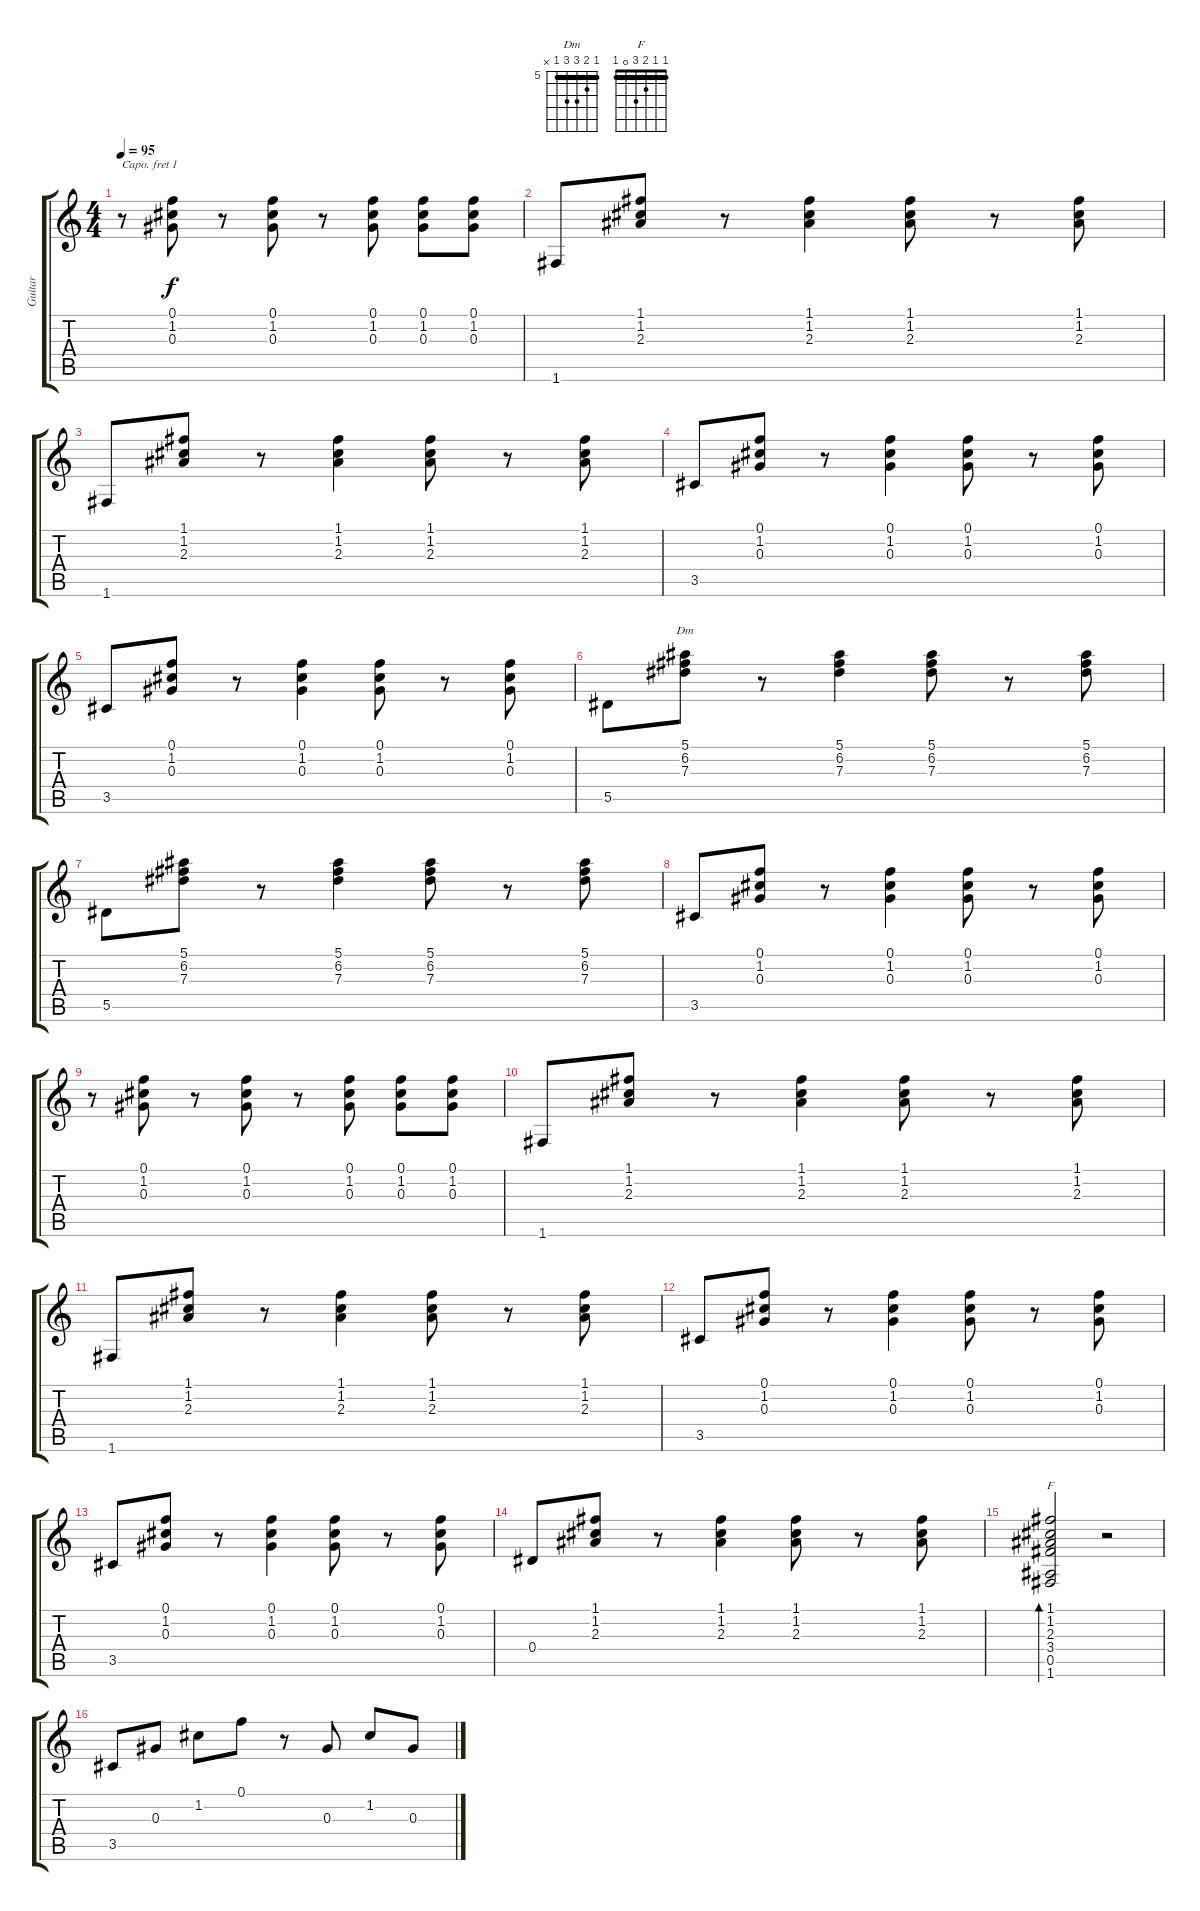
\track ("Guitar" "Guitar") {instrument acousticguitarnylon}
\staff {score tabs}
\capo 1
\tuning (E4 B3 G3 D3 A2 E2) {hide}
\chord ("Dm" 5 6 7 7 5 x) {firstfret 5 barre 5}
\chord ("F" 1 1 2 3 0 1) {barre 1}
\ts (4 4)
\tempo 95
\clef g2
\ks c
r.8{dy f} (0.1 1.2 0.3).8 r.8 (0.1 1.2 0.3).8 r.8 (0.1 1.2 0.3).8 (0.1 1.2 0.3).8 (0.1 1.2 0.3).8 |
1.6.8 (1.1 1.2 2.3).8 r.8 (1.1 1.2 2.3).4 (1.1 1.2 2.3).8 r.8 (1.1 1.2 2.3).8 |
1.6.8 (1.1 1.2 2.3).8 r.8 (1.1 1.2 2.3).4 (1.1 1.2 2.3).8 r.8 (1.1 1.2 2.3).8 |
3.5.8 (0.1 1.2 0.3).8 r.8 (0.1 1.2 0.3).4 (0.1 1.2 0.3).8 r.8 (0.1 1.2 0.3).8 |
3.5.8 (0.1 1.2 0.3).8 r.8 (0.1 1.2 0.3).4 (0.1 1.2 0.3).8 r.8 (0.1 1.2 0.3).8 |
5.5.8 (5.1 6.2 7.3).8{ch "Dm"} r.8 (5.1 6.2 7.3).4 (5.1 6.2 7.3).8 r.8 (5.1 6.2 7.3).8 |
5.5.8 (5.1 6.2 7.3).8 r.8 (5.1 6.2 7.3).4 (5.1 6.2 7.3).8 r.8 (5.1 6.2 7.3).8 |
3.5.8 (0.1 1.2 0.3).8 r.8 (0.1 1.2 0.3).4 (0.1 1.2 0.3).8 r.8 (0.1 1.2 0.3).8 |
r.8 (0.1 1.2 0.3).8 r.8 (0.1 1.2 0.3).8 r.8 (0.1 1.2 0.3).8 (0.1 1.2 0.3).8 (0.1 1.2 0.3).8 |
1.6.8 (1.1 1.2 2.3).8 r.8 (1.1 1.2 2.3).4 (1.1 1.2 2.3).8 r.8 (1.1 1.2 2.3).8 |
1.6.8 (1.1 1.2 2.3).8 r.8 (1.1 1.2 2.3).4 (1.1 1.2 2.3).8 r.8 (1.1 1.2 2.3).8 |
3.5.8 (0.1 1.2 0.3).8 r.8 (0.1 1.2 0.3).4 (0.1 1.2 0.3).8 r.8 (0.1 1.2 0.3).8 |
3.5.8 (0.1 1.2 0.3).8 r.8 (0.1 1.2 0.3).4 (0.1 1.2 0.3).8 r.8 (0.1 1.2 0.3).8 |
0.4.8 (1.1 1.2 2.3).8 r.8 (1.1 1.2 2.3).4 (1.1 1.2 2.3).8 r.8 (1.1 1.2 2.3).8 |
(1.1 1.2 2.3 3.4 0.5 1.6).2{bd 240 ch "F"} r.2 |
3.5.8 0.3.8 1.2.8 0.1.8 r.8 0.3.8 1.2.8 0.3.8
